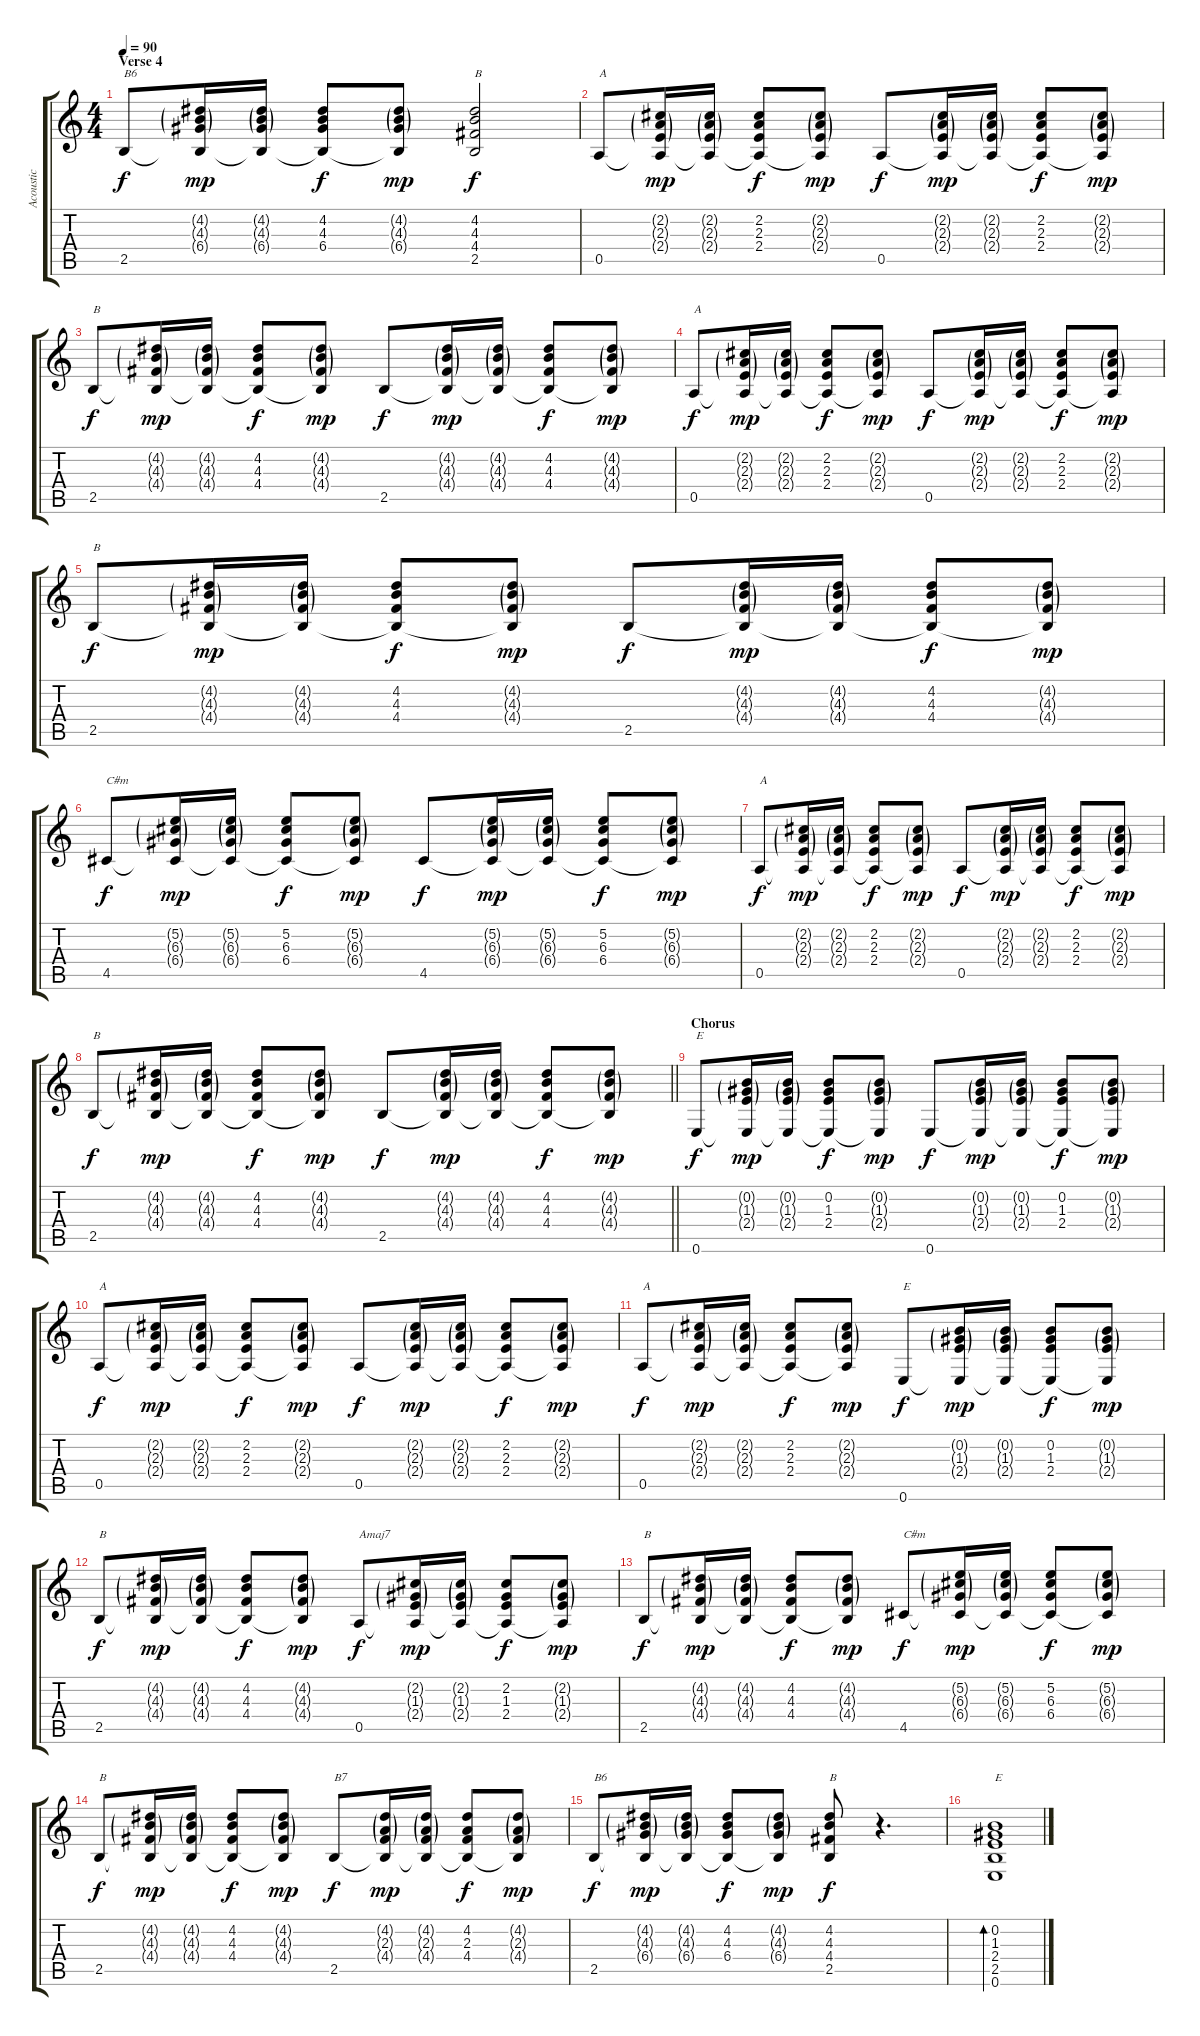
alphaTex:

\track ("Acoustic" "Acoustic") {instrument acousticguitarsteel}
\staff {score tabs}
\tuning (E4 B3 G3 D3 A2 E2) {hide}
\ts (4 4)
\section ("" "Verse 4")
\tempo 90
\clef g2
\ks c
2.5.8{txt "B6" dy f} (4.2{g} 4.3{g} 6.4{g} 2.5{t}).16{dy mp} (4.2{g} 4.3{g} 6.4{g} 2.5{t}).16 (4.2 4.3 6.4 2.5{t}).8{dy f} (4.2{g} 4.3{g} 6.4{g} 2.5{t}).8{dy mp} (4.2 4.3 4.4 2.5).2{txt "B" dy f} |
0.5.8{txt "A"} (2.2{g} 2.3{g} 2.4{g} 0.5{t}).16{dy mp} (2.2{g} 2.3{g} 2.4{g} 0.5{t}).16 (2.2 2.3 2.4 0.5{t}).8{dy f} (2.2{g} 2.3{g} 2.4{g} 0.5{t}).8{dy mp} 0.5.8{dy f} (2.2{g} 2.3{g} 2.4{g} 0.5{t}).16{dy mp} (2.2{g} 2.3{g} 2.4{g} 0.5{t}).16 (2.2 2.3 2.4 0.5{t}).8{dy f} (2.2{g} 2.3{g} 2.4{g} 0.5{t}).8{dy mp} |
2.5.8{txt "B" dy f} (4.2{g} 4.3{g} 4.4{g} 2.5{t}).16{dy mp} (4.2{g} 4.3{g} 4.4{g} 2.5{t}).16 (4.2 4.3 4.4 2.5{t}).8{dy f} (4.2{g} 4.3{g} 4.4{g} 2.5{t}).8{dy mp} 2.5.8{dy f} (4.2{g} 4.3{g} 4.4{g} 2.5{t}).16{dy mp} (4.2{g} 4.3{g} 4.4{g} 2.5{t}).16 (4.2 4.3 4.4 2.5{t}).8{dy f} (4.2{g} 4.3{g} 4.4{g} 2.5{t}).8{dy mp} |
0.5.8{txt "A" dy f} (2.2{g} 2.3{g} 2.4{g} 0.5{t}).16{dy mp} (2.2{g} 2.3{g} 2.4{g} 0.5{t}).16 (2.2 2.3 2.4 0.5{t}).8{dy f} (2.2{g} 2.3{g} 2.4{g} 0.5{t}).8{dy mp} 0.5.8{dy f} (2.2{g} 2.3{g} 2.4{g} 0.5{t}).16{dy mp} (2.2{g} 2.3{g} 2.4{g} 0.5{t}).16 (2.2 2.3 2.4 0.5{t}).8{dy f} (2.2{g} 2.3{g} 2.4{g} 0.5{t}).8{dy mp} |
2.5.8{txt "B" dy f} (4.2{g} 4.3{g} 4.4{g} 2.5{t}).16{dy mp} (4.2{g} 4.3{g} 4.4{g} 2.5{t}).16 (4.2 4.3 4.4 2.5{t}).8{dy f} (4.2{g} 4.3{g} 4.4{g} 2.5{t}).8{dy mp} 2.5.8{dy f} (4.2{g} 4.3{g} 4.4{g} 2.5{t}).16{dy mp} (4.2{g} 4.3{g} 4.4{g} 2.5{t}).16 (4.2 4.3 4.4 2.5{t}).8{dy f} (4.2{g} 4.3{g} 4.4{g} 2.5{t}).8{dy mp} |
4.5.8{txt "C#m" dy f} (5.2{g} 6.3{g} 6.4{g} 4.5{t}).16{dy mp} (5.2{g} 6.3{g} 6.4{g} 4.5{t}).16 (5.2 6.3 6.4 4.5{t}).8{dy f} (5.2{g} 6.3{g} 6.4{g} 4.5{t}).8{dy mp} 4.5.8{dy f} (5.2{g} 6.3{g} 6.4{g} 4.5{t}).16{dy mp} (5.2{g} 6.3{g} 6.4{g} 4.5{t}).16 (5.2 6.3 6.4 4.5{t}).8{dy f} (5.2{g} 6.3{g} 6.4{g} 4.5{t}).8{dy mp} |
0.5.8{txt "A" dy f} (2.2{g} 2.3{g} 2.4{g} 0.5{t}).16{dy mp} (2.2{g} 2.3{g} 2.4{g} 0.5{t}).16 (2.2 2.3 2.4 0.5{t}).8{dy f} (2.2{g} 2.3{g} 2.4{g} 0.5{t}).8{dy mp} 0.5.8{dy f} (2.2{g} 2.3{g} 2.4{g} 0.5{t}).16{dy mp} (2.2{g} 2.3{g} 2.4{g} 0.5{t}).16 (2.2 2.3 2.4 0.5{t}).8{dy f} (2.2{g} 2.3{g} 2.4{g} 0.5{t}).8{dy mp} |
\barLineRight lightlight
2.5.8{txt "B" dy f} (4.2{g} 4.3{g} 4.4{g} 2.5{t}).16{dy mp} (4.2{g} 4.3{g} 4.4{g} 2.5{t}).16 (4.2 4.3 4.4 2.5{t}).8{dy f} (4.2{g} 4.3{g} 4.4{g} 2.5{t}).8{dy mp} 2.5.8{dy f} (4.2{g} 4.3{g} 4.4{g} 2.5{t}).16{dy mp} (4.2{g} 4.3{g} 4.4{g} 2.5{t}).16 (4.2 4.3 4.4 2.5{t}).8{dy f} (4.2{g} 4.3{g} 4.4{g} 2.5{t}).8{dy mp} |
\section ("" "Chorus")
0.6.8{txt "E" dy f} (0.2{g} 1.3{g} 2.4{g} 0.6{t}).16{dy mp} (0.2{g} 1.3{g} 2.4{g} 0.6{t}).16 (0.2 1.3 2.4 0.6{t}).8{dy f} (0.2{g} 1.3{g} 2.4{g} 0.6{t}).8{dy mp} 0.6.8{dy f} (0.2{g} 1.3{g} 2.4{g} 0.6{t}).16{dy mp} (0.2{g} 1.3{g} 2.4{g} 0.6{t}).16 (0.2 1.3 2.4 0.6{t}).8{dy f} (0.2{g} 1.3{g} 2.4{g} 0.6{t}).8{dy mp} |
0.5.8{txt "A" dy f} (2.2{g} 2.3{g} 2.4{g} 0.5{t}).16{dy mp} (2.2{g} 2.3{g} 2.4{g} 0.5{t}).16 (2.2 2.3 2.4 0.5{t}).8{dy f} (2.2{g} 2.3{g} 2.4{g} 0.5{t}).8{dy mp} 0.5.8{dy f} (2.2{g} 2.3{g} 2.4{g} 0.5{t}).16{dy mp} (2.2{g} 2.3{g} 2.4{g} 0.5{t}).16 (2.2 2.3 2.4 0.5{t}).8{dy f} (2.2{g} 2.3{g} 2.4{g} 0.5{t}).8{dy mp} |
0.5.8{txt "A" dy f} (2.2{g} 2.3{g} 2.4{g} 0.5{t}).16{dy mp} (2.2{g} 2.3{g} 2.4{g} 0.5{t}).16 (2.2 2.3 2.4 0.5{t}).8{dy f} (2.2{g} 2.3{g} 2.4{g} 0.5{t}).8{dy mp} 0.6.8{txt "E" dy f} (0.2{g} 1.3{g} 2.4{g} 0.6{t}).16{dy mp} (0.2{g} 1.3{g} 2.4{g} 0.6{t}).16 (0.2 1.3 2.4 0.6{t}).8{dy f} (0.2{g} 1.3{g} 2.4{g} 0.6{t}).8{dy mp} |
2.5.8{txt "B" dy f} (4.2{g} 4.3{g} 4.4{g} 2.5{t}).16{dy mp} (4.2{g} 4.3{g} 4.4{g} 2.5{t}).16 (4.2 4.3 4.4 2.5{t}).8{dy f} (4.2{g} 4.3{g} 4.4{g} 2.5{t}).8{dy mp} 0.5.8{txt "Amaj7" dy f} (2.2{g} 1.3{g} 2.4{g} 0.5{t}).16{dy mp} (2.2{g} 1.3{g} 2.4{g} 0.5{t}).16 (2.2 1.3 2.4 0.5{t}).8{dy f} (2.2{g} 1.3{g} 2.4{g} 0.5{t}).8{dy mp} |
2.5.8{txt "B" dy f} (4.2{g} 4.3{g} 4.4{g} 2.5{t}).16{dy mp} (4.2{g} 4.3{g} 4.4{g} 2.5{t}).16 (4.2 4.3 4.4 2.5{t}).8{dy f} (4.2{g} 4.3{g} 4.4{g} 2.5{t}).8{dy mp} 4.5.8{txt "C#m" dy f} (5.2{g} 6.3{g} 6.4{g} 4.5{t}).16{dy mp} (5.2{g} 6.3{g} 6.4{g} 4.5{t}).16 (5.2 6.3 6.4 4.5{t}).8{dy f} (5.2{g} 6.3{g} 6.4{g} 4.5{t}).8{dy mp} |
2.5.8{txt "B" dy f} (4.2{g} 4.3{g} 4.4{g} 2.5{t}).16{dy mp} (4.2{g} 4.3{g} 4.4{g} 2.5{t}).16 (4.2 4.3 4.4 2.5{t}).8{dy f} (4.2{g} 4.3{g} 4.4{g} 2.5{t}).8{dy mp} 2.5.8{txt "B7" dy f} (4.2{g} 2.3{g} 4.4{g} 2.5{t}).16{dy mp} (4.2{g} 2.3{g} 4.4{g} 2.5{t}).16 (4.2 2.3 4.4 2.5{t}).8{dy f} (4.2{g} 2.3{g} 4.4{g} 2.5{t}).8{dy mp} |
2.5.8{txt "B6" dy f} (4.2{g} 4.3{g} 6.4{g} 2.5{t}).16{dy mp} (4.2{g} 4.3{g} 6.4{g} 2.5{t}).16 (4.2 4.3 6.4 2.5{t}).8{dy f} (4.2{g} 4.3{g} 6.4{g} 2.5{t}).8{dy mp} (4.2 4.3 4.4 2.5).8{txt "B" dy f} r.4{d} |
(0.2 1.3 2.4 2.5 0.6).1{bd 240 txt "E"}
